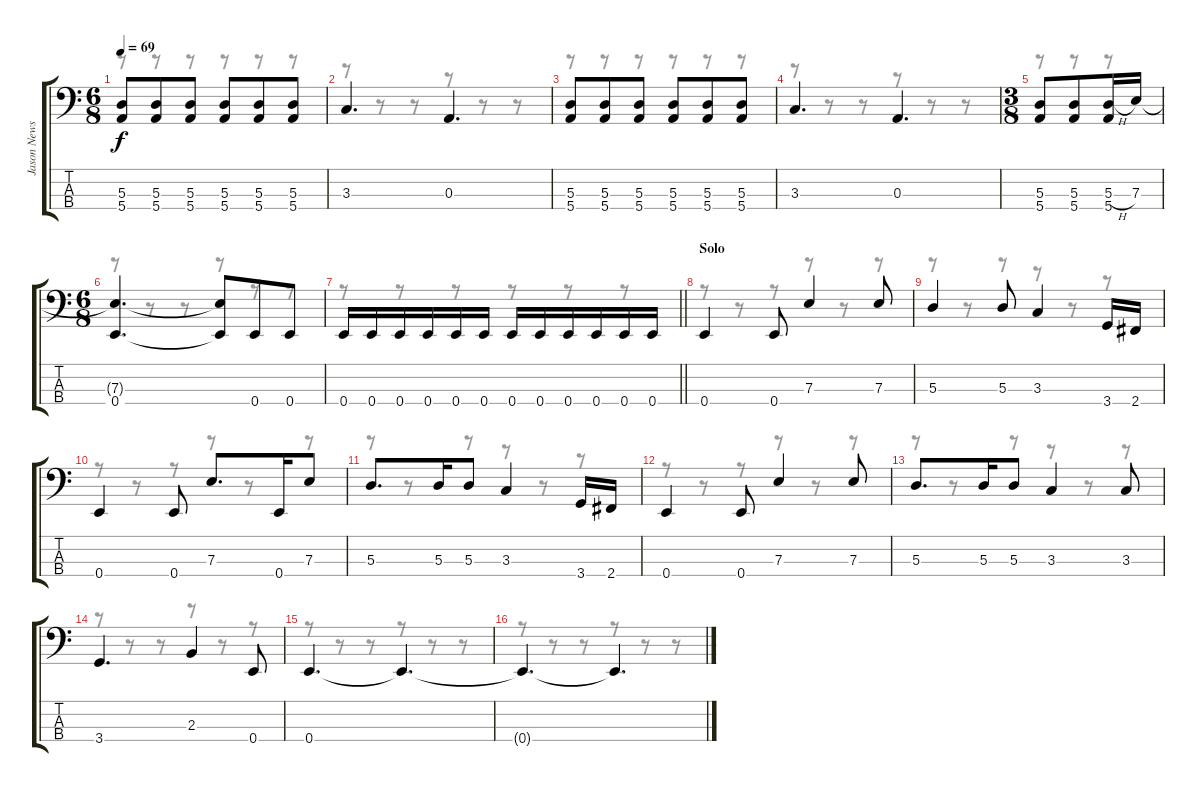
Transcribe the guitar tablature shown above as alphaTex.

\track ("Jason Newsted (Bass)" "Jason News") {instrument electricbassfinger}
\staff {score tabs}
\tuning (G2 D2 A1 E1) {hide}
\voice
\ts (6 8)
\tempo 69
\clef f4
\ks c
(5.3 5.4).8{dy f} (5.3 5.4).8 (5.3 5.4).8 (5.3 5.4).8 (5.3 5.4).8 (5.3 5.4).8 |
3.3.4{d} 0.3.4{d} |
(5.3 5.4).8 (5.3 5.4).8 (5.3 5.4).8 (5.3 5.4).8 (5.3 5.4).8 (5.3 5.4).8 |
3.3.4{d} 0.3.4{d} |
\ts (3 8)
(5.3 5.4).8 (5.3 5.4).8 (5.3{h} 5.4).16 7.3.16 |
\ts (6 8)
(7.3{t} 0.4).4{d} (7.3{t} 0.4{t}).8 0.4.8 0.4.8 |
\barLineRight lightlight
0.4.16 0.4.16 0.4.16 0.4.16 0.4.16 0.4.16 0.4.16 0.4.16 0.4.16 0.4.16 0.4.16 0.4.16 |
\section ("" "Solo")
0.4.4 0.4.8 7.3.4 7.3.8 |
5.3.4 5.3.8 3.3.4 3.4.16 2.4.16 |
0.4.4 0.4.8 7.3.8{d} 0.4.16 7.3.8 |
5.3.8{d} 5.3.16 5.3.8 3.3.4 3.4.16 2.4.16 |
0.4.4 0.4.8 7.3.4 7.3.8 |
5.3.8{d} 5.3.16 5.3.8 3.3.4 3.3.8 |
3.4.4{d} 2.3.4 0.4.8 |
0.4.4{d} 0.4{t}.4{d} |
0.4{t}.4{d} 0.4{t}.4{d}
\voice
\clef f4
\ottava regular
\simile none
\ks c
r.8{dy f} r.8 r.8 r.8 r.8 r.8 |
r.8 r.8 r.8 r.8 r.8 r.8 |
r.8 r.8 r.8 r.8 r.8 r.8 |
r.8 r.8 r.8 r.8 r.8 r.8 |
r.8 r.8 r.8 |
r.8 r.8 r.8 r.8 r.8 r.8 |
\barLineRight lightlight
r.8 r.8 r.8 r.8 r.8 r.8 |
r.8 r.8 r.8 r.8 r.8 r.8 |
r.8 r.8 r.8 r.8 r.8 r.8 |
r.8 r.8 r.8 r.8 r.8 r.8 |
r.8 r.8 r.8 r.8 r.8 r.8 |
r.8 r.8 r.8 r.8 r.8 r.8 |
r.8 r.8 r.8 r.8 r.8 r.8 |
r.8 r.8 r.8 r.8 r.8 r.8 |
r.8 r.8 r.8 r.8 r.8 r.8 |
r.8 r.8 r.8 r.8 r.8 r.8
